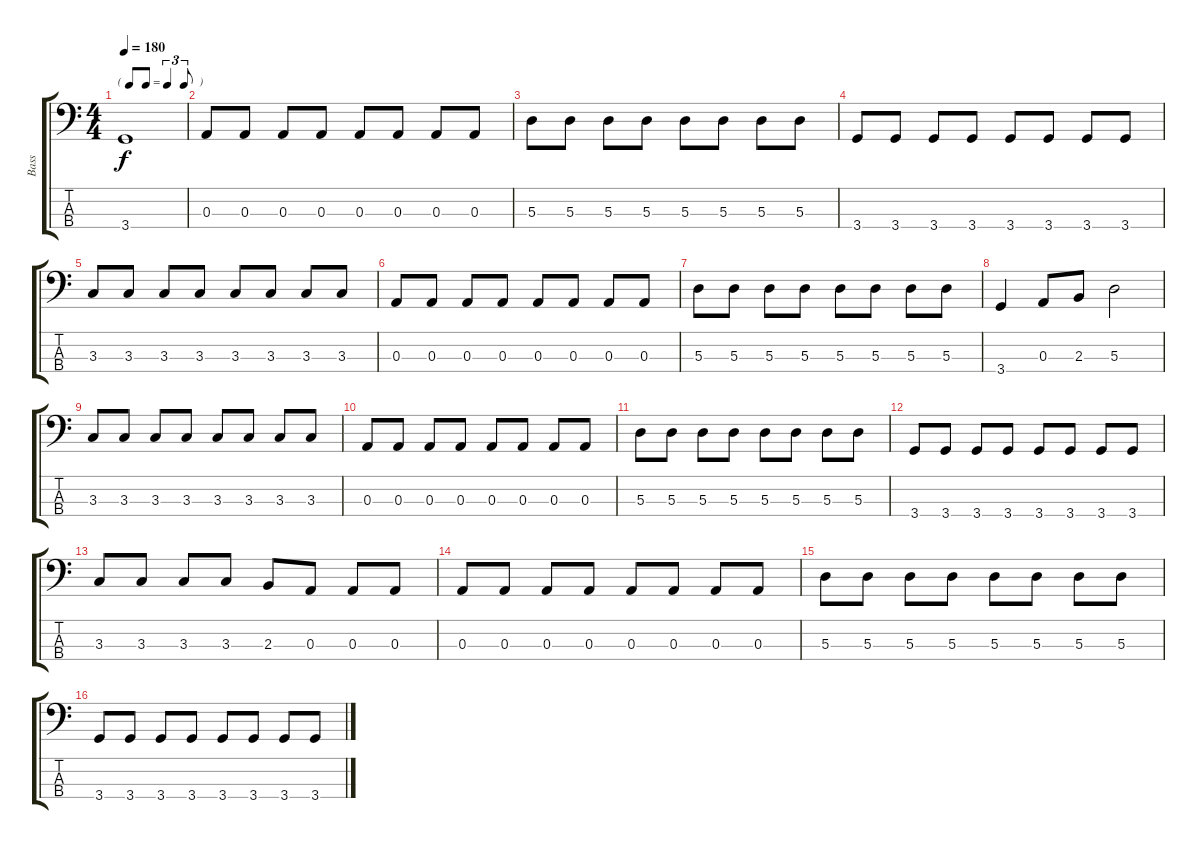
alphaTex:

\track ("Bass" "Bass") {instrument slapbass2}
\staff {score tabs}
\tuning (G2 D2 A1 E1) {hide}
\ts (4 4)
\tf triplet8th
\tempo 180
\clef f4
\ks c
3.4.1{dy f} |
0.3.8 0.3.8 0.3.8 0.3.8 0.3.8 0.3.8 0.3.8 0.3.8 |
5.3.8 5.3.8 5.3.8 5.3.8 5.3.8 5.3.8 5.3.8 5.3.8 |
3.4.8 3.4.8 3.4.8 3.4.8 3.4.8 3.4.8 3.4.8 3.4.8 |
3.3.8 3.3.8 3.3.8 3.3.8 3.3.8 3.3.8 3.3.8 3.3.8 |
0.3.8 0.3.8 0.3.8 0.3.8 0.3.8 0.3.8 0.3.8 0.3.8 |
5.3.8 5.3.8 5.3.8 5.3.8 5.3.8 5.3.8 5.3.8 5.3.8 |
3.4.4 0.3.8 2.3.8 5.3.2 |
3.3.8 3.3.8 3.3.8 3.3.8 3.3.8 3.3.8 3.3.8 3.3.8 |
0.3.8 0.3.8 0.3.8 0.3.8 0.3.8 0.3.8 0.3.8 0.3.8 |
5.3.8 5.3.8 5.3.8 5.3.8 5.3.8 5.3.8 5.3.8 5.3.8 |
3.4.8 3.4.8 3.4.8 3.4.8 3.4.8 3.4.8 3.4.8 3.4.8 |
3.3.8 3.3.8 3.3.8 3.3.8 2.3.8 0.3.8 0.3.8 0.3.8 |
0.3.8 0.3.8 0.3.8 0.3.8 0.3.8 0.3.8 0.3.8 0.3.8 |
5.3.8 5.3.8 5.3.8 5.3.8 5.3.8 5.3.8 5.3.8 5.3.8 |
3.4.8 3.4.8 3.4.8 3.4.8 3.4.8 3.4.8 3.4.8 3.4.8
